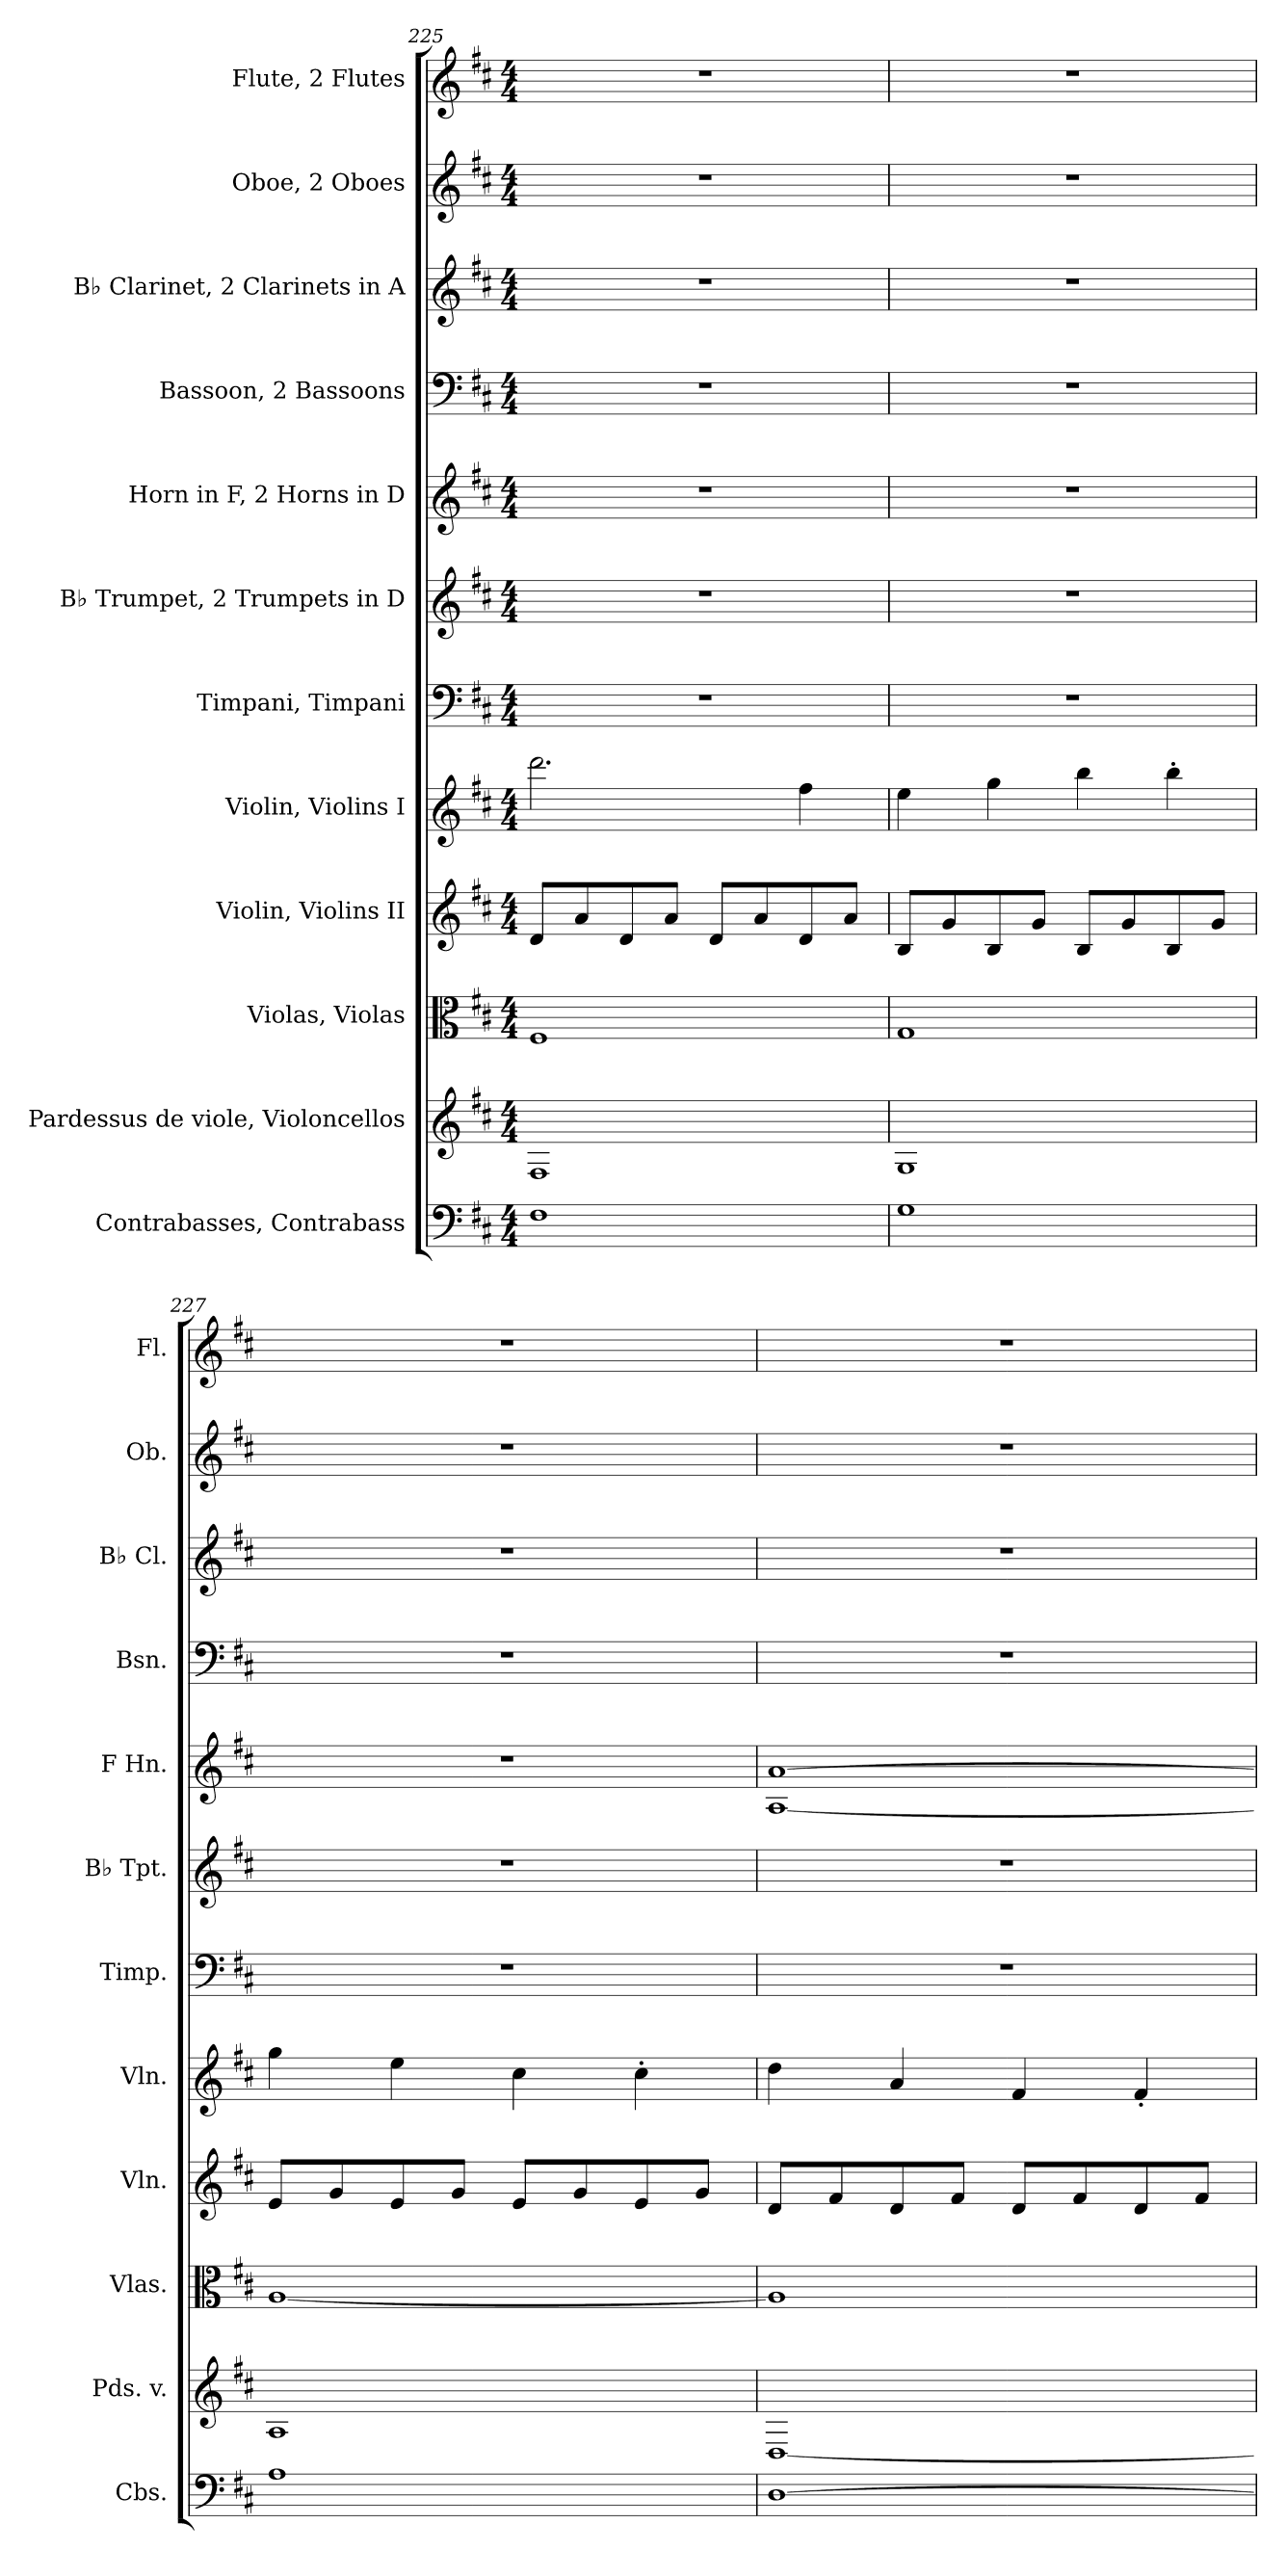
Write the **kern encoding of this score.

**kern	**kern	**kern	**kern	**kern	**kern	**kern	**kern	**kern	**kern	**kern	**kern
*part12	*part11	*part10	*part9	*part8	*part7	*part6	*part5	*part4	*part3	*part2	*part1
*staff12	*staff11	*staff10	*staff9	*staff8	*staff7	*staff6	*staff5	*staff4	*staff3	*staff2	*staff1
*I"Contrabasses, Contrabass	*I"Pardessus de viole, Violoncellos	*I"Violas, Violas	*I"Violin, Violins II	*I"Violin, Violins I	*I"Timpani, Timpani	*I"B♭ Trumpet, 2 Trumpets in D	*I"Horn in F, 2 Horns in D	*I"Bassoon, 2 Bassoons	*I"B♭ Clarinet, 2 Clarinets in A	*I"Oboe, 2 Oboes	*I"Flute, 2 Flutes
*I'Cbs.	*I'Pds. v.	*I'Vlas.	*I'Vln.	*I'Vln.	*I'Timp.	*I'B♭ Tpt.	*I'F Hn.	*I'Bsn.	*I'B♭ Cl.	*I'Ob.	*I'Fl.
!!LO:PB:g=z
*clefF4	*clefG2	*clefC3	*clefG2	*clefG2	*clefF4	*clefG2	*clefG2	*clefF4	*clefG2	*clefG2	*clefG2
*ITrd7c12	*	*	*	*	*	*ITrd1c2	*ITrd4c7	*	*ITrd1c2	*	*
*k[f#c#]	*k[f#c#]	*k[f#c#]	*k[f#c#]	*k[f#c#]	*k[f#c#]	*k[]	*k[f#]	*k[f#c#]	*k[]	*k[f#c#]	*k[f#c#]
*M4/4	*M4/4	*M4/4	*M4/4	*M4/4	*M4/4	*M4/4	*M4/4	*M4/4	*M4/4	*M4/4	*M4/4
=225	=225	=225	=225	=225	=225	=225	=225	=225	=225	=225	=225
1FF#	1F#	1F#	8d/L	2.ddd\	1r	1r	1r	1r	1r	1r	1r
.	.	.	8a/	.	.	.	.	.	.	.	.
.	.	.	8d/	.	.	.	.	.	.	.	.
.	.	.	8a/J	.	.	.	.	.	.	.	.
.	.	.	8d/L	.	.	.	.	.	.	.	.
.	.	.	8a/	.	.	.	.	.	.	.	.
.	.	.	8d/	4ff#\	.	.	.	.	.	.	.
.	.	.	8a/J	.	.	.	.	.	.	.	.
=226	=226	=226	=226	=226	=226	=226	=226	=226	=226	=226	=226
1GG	1G	1G	8B/L	4ee\	1r	1r	1r	1r	1r	1r	1r
.	.	.	8g/	.	.	.	.	.	.	.	.
.	.	.	8B/	4gg\	.	.	.	.	.	.	.
.	.	.	8g/J	.	.	.	.	.	.	.	.
.	.	.	8B/L	4bb\	.	.	.	.	.	.	.
.	.	.	8g/	.	.	.	.	.	.	.	.
.	.	.	8B/	4bb'\	.	.	.	.	.	.	.
.	.	.	8g/J	.	.	.	.	.	.	.	.
=227	=227	=227	=227	=227	=227	=227	=227	=227	=227	=227	=227
1AA	1A	[1A	8e/L	4gg\	1r	1r	1r	1r	1r	1r	1r
.	.	.	8g/	.	.	.	.	.	.	.	.
.	.	.	8e/	4ee\	.	.	.	.	.	.	.
.	.	.	8g/J	.	.	.	.	.	.	.	.
.	.	.	8e/L	4cc#\	.	.	.	.	.	.	.
.	.	.	8g/	.	.	.	.	.	.	.	.
.	.	.	8e/	4cc#'\	.	.	.	.	.	.	.
.	.	.	8g/J	.	.	.	.	.	.	.	.
=228	=228	=228	=228	=228	=228	=228	=228	=228	=228	=228	=228
[1DD	[1D	1A]	8d/L	4dd\	1r	1r	[1D [1d	1r	1r	1r	1r
.	.	.	8f#/	.	.	.	.	.	.	.	.
.	.	.	8d/	4a/	.	.	.	.	.	.	.
.	.	.	8f#/J	.	.	.	.	.	.	.	.
.	.	.	8d/L	4f#/	.	.	.	.	.	.	.
.	.	.	8f#/	.	.	.	.	.	.	.	.
.	.	.	8d/	4f#'/	.	.	.	.	.	.	.
.	.	.	8f#/J	.	.	.	.	.	.	.	.
=	=	=	=	=	=	=	=	=	=	=	=
*-	*-	*-	*-	*-	*-	*-	*-	*-	*-	*-	*-
